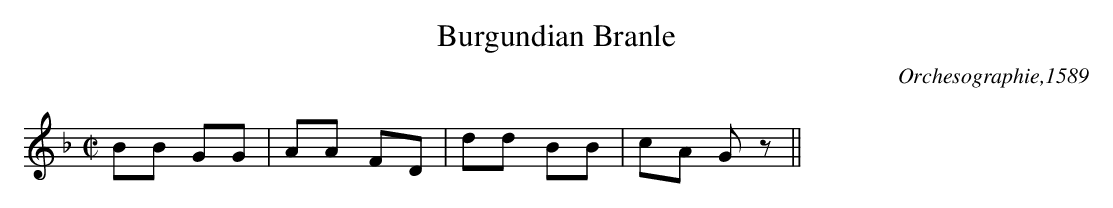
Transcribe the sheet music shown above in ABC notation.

X:1
T:Burgundian Branle
C:Orchesographie,1589
M:C|
K:GDor
BB GG | AA FD | dd BB | cA G z ||
